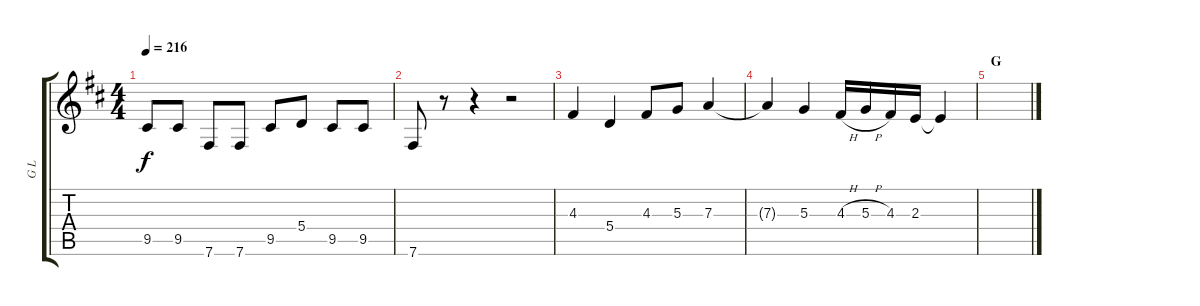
\track ("G L" "G L") {instrument distortionguitar}
\staff {score tabs}
\tuning (B3 Gb3 D3 A2 E2 B1) {hide}
\ts (4 4)
\section ("" "")
\tempo 216
\clef g2
\ks d
9.5.8{dy f} 9.5.8 7.6.8 7.6.8 9.5.8 5.4.8 9.5.8 9.5.8 |
7.6.8 r.8 r.4 r.2 |
4.3.4 5.4.4 4.3.8 5.3.8 7.3.4 |
7.3{t}.4 5.3.4 4.3{h}.16 5.3{h}.16 4.3.16 2.3.16 2.3{t}.4 |
\section ("" "G")
